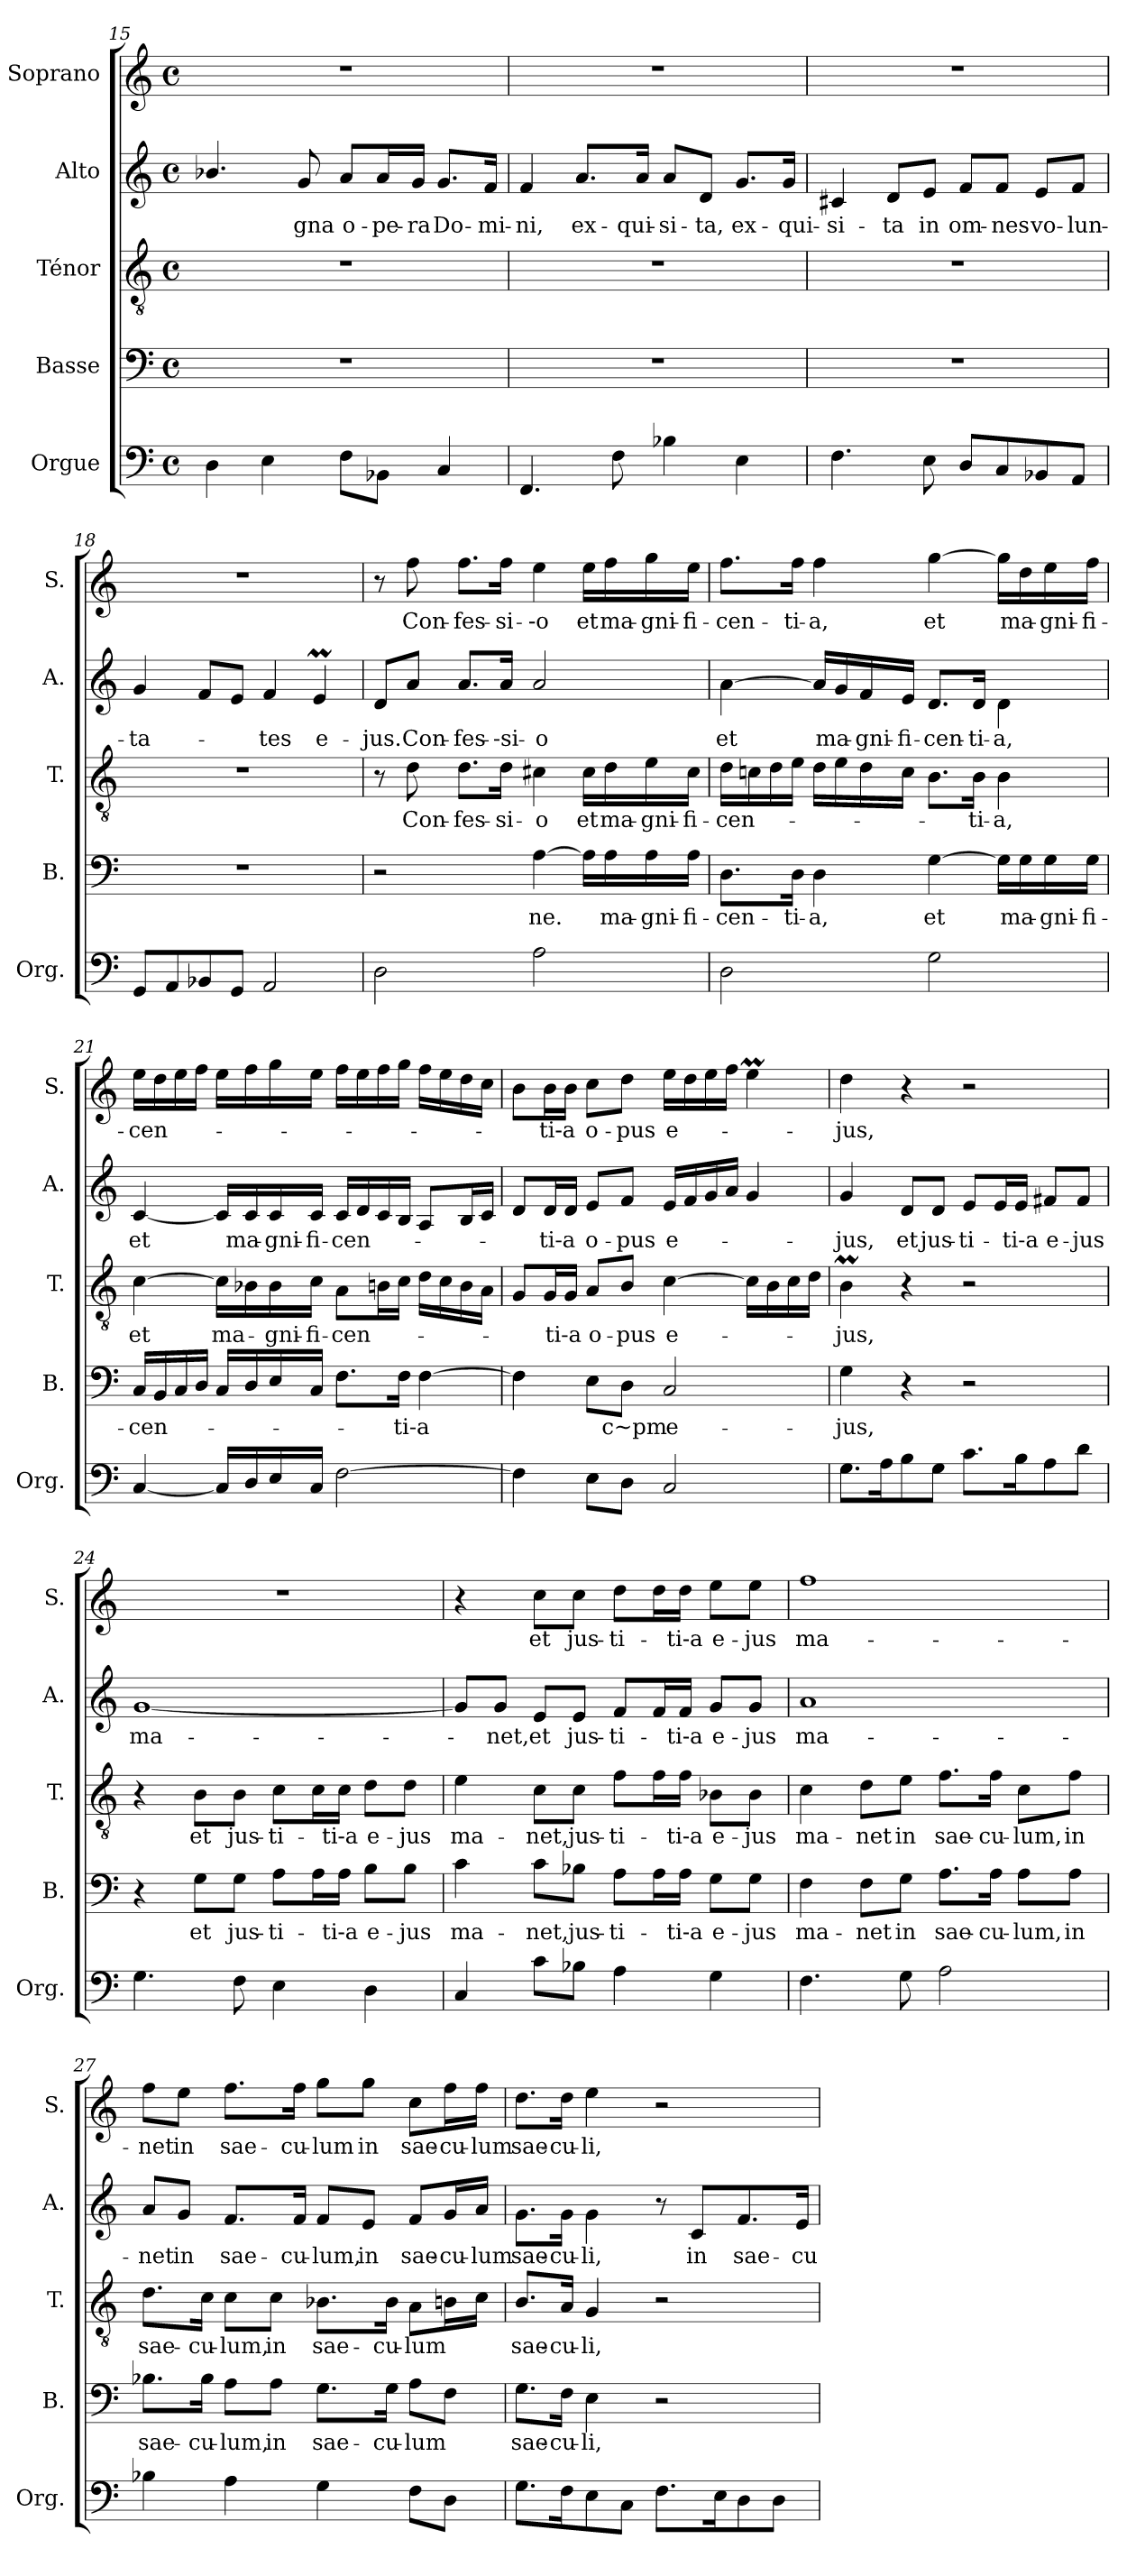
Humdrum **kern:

**kern	**kern	**text	**kern	**text	**kern	**text	**kern	**text
*part5	*part4	*part4	*part3	*part3	*part2	*part2	*part1	*part1
*staff5	*staff4	*staff4	*staff3	*staff3	*staff2	*staff2	*staff1	*staff1
*I"Orgue	*I"Basse	*	*I"Ténor	*	*I"Alto	*	*I"Soprano	*
*I'Org.	*I'B.	*	*I'T.	*	*I'A.	*	*I'S.	*
*clefF4	*clefF4	*	*clefGv2	*	*clefG2	*	*clefG2	*
*k[]	*k[]	*	*k[]	*	*k[]	*	*k[]	*
*M4/4	*M4/4	*	*M4/4	*	*M4/4	*	*M4/4	*
*met(c)	*met(c)	*	*met(c)	*	*met(c)	*	*met(c)	*
=15	=15	=15	=15	=15	=15	=15	=15	=15
4D\	1r	.	1r	.	4.b-X/	.	1r	.
4E\	.	.	.	.	.	.	.	.
!	!	!	!	!	!	!LO:LY:b	!	!
.	.	.	.	.	8g/	-gna	.	.
!	!	!	!	!	!	!LO:LY:b	!	!
8F\L	.	.	.	.	8a/L	o-	.	.
!	!	!	!	!	!	!LO:LY:b	!	!
8BB-X\J	.	.	.	.	16a/L	-pe-	.	.
!	!	!	!	!	!	!LO:LY:b	!	!
.	.	.	.	.	16g/JJ	-ra	.	.
!	!	!	!	!	!	!LO:LY:b	!	!
4C/	.	.	.	.	8.g/L	Do-	.	.
!	!	!	!	!	!	!LO:LY:b	!	!
.	.	.	.	.	16f/Jk	-mi-	.	.
=16	=16	=16	=16	=16	=16	=16	=16	=16
!	!	!	!	!	!	!LO:LY:b	!	!
4.FF/	1r	.	1r	.	4f/	-ni,	1r	.
!	!	!	!	!	!	!LO:LY:b	!	!
.	.	.	.	.	8.a/L	ex-	.	.
8F\	.	.	.	.	.	.	.	.
!	!	!	!	!	!	!LO:LY:b	!	!
.	.	.	.	.	16a/Jk	-qui-	.	.
!	!	!	!	!	!	!LO:LY:b	!	!
4B-X\	.	.	.	.	8a/L	-si-	.	.
!	!	!	!	!	!	!LO:LY:b	!	!
.	.	.	.	.	8d/J	-ta,	.	.
!	!	!	!	!	!	!LO:LY:b	!	!
4E\	.	.	.	.	8.g/L	ex-	.	.
!	!	!	!	!	!	!LO:LY:b	!	!
.	.	.	.	.	16g/Jk	-qui-	.	.
=17	=17	=17	=17	=17	=17	=17	=17	=17
!	!	!	!	!	!	!LO:LY:b	!	!
4.F\	1r	.	1r	.	4c#X/	-si-	1r	.
!	!	!	!	!	!	!LO:LY:b	!	!
.	.	.	.	.	8d/L	-ta	.	.
!	!	!	!	!	!	!LO:LY:b	!	!
8E\	.	.	.	.	8e/J	in	.	.
!	!	!	!	!	!	!LO:LY:b	!	!
8D/L	.	.	.	.	8f/L	om-	.	.
!	!	!	!	!	!	!LO:LY:b	!	!
8C/	.	.	.	.	8f/J	-nes	.	.
!	!	!	!	!	!	!LO:LY:b	!	!
8BB-X/	.	.	.	.	8e/L	vo-	.	.
!	!	!	!	!	!	!LO:LY:b	!	!
8AA/J	.	.	.	.	8f/J	-lun-	.	.
!!LO:PB:g=z
=18	=18	=18	=18	=18	=18	=18	=18	=18
!	!	!	!	!	!	!LO:LY:b	!	!
8GG/L	1r	.	1r	.	4g/	-ta-	1r	.
8AA/	.	.	.	.	.	.	.	.
8BB-X/	.	.	.	.	8f/L	.	.	.
8GG/J	.	.	.	.	8e/J	.	.	.
!	!	!	!	!	!	!LO:LY:b	!	!
2AA/	.	.	.	.	4f/	-tes	.	.
!	!	!	!	!	!	!LO:LY:b	!	!
.	.	.	.	.	4em/	e-	.	.
=19	=19	=19	=19	=19	=19	=19	=19	=19
!	!	!	!	!	!	!LO:LY:b	!	!
2D\	2r	.	8r	.	8d/L	-jus.	8r	.
!	!	!	!	!LO:LY:b	!	!LO:LY:b	!	!LO:LY:b
.	.	.	8d\	Con-	8a/J	Con-	8ff\	-Con-
!	!	!	!	!LO:LY:b	!	!LO:LY:b	!	!LO:LY:b
.	.	.	8.d\L	-fes-	8.a/L	-fes-	8.ff\L	-fes-
!	!	!	!	!LO:LY:b	!	!LO:LY:b	!	!LO:LY:b
.	.	.	16d\Jk	-si-	16a/Jk	--si--	16ff\Jk	-si-
!	!	!LO:LY:b	!	!LO:LY:b	!	!LO:LY:b	!	!LO:LY:b
2A\	[4A\	-ne.	4c#X\	-o	2a/	-o	4ee\	--o
!	!	!	!	!LO:LY:b	!	!	!	!LO:LY:b
.	16A\LL]	.	16c#\LL	et	.	.	16ee\LL	et
!	!	!LO:LY:b	!	!LO:LY:b	!	!	!	!LO:LY:b
.	16A\	ma-	16d\	ma-	.	.	16ff\	ma-
!	!	!LO:LY:b	!	!LO:LY:b	!	!	!	!LO:LY:b
.	16A\	-gni-	16e\	-gni-	.	.	16gg\	-gni-
!	!	!LO:LY:b	!	!LO:LY:b	!	!	!	!LO:LY:b
.	16A\JJ	-fi-	16c#\JJ	-fi-	.	.	16ee\JJ	-fi-
=20	=20	=20	=20	=20	=20	=20	=20	=20
!	!	!LO:LY:b	!	!LO:LY:b	!	!LO:LY:b	!	!LO:LY:b
2D\	8.D\L	-cen-	16d\LL	-cen-	[4a\	et	8.ff\L	-cen-
.	.	.	16cn\	.	.	.	.	.
.	.	.	16d\	.	.	.	.	.
!	!	!LO:LY:b	!	!	!	!	!	!LO:LY:b
.	16D\Jk	-ti-	16e\JJ	.	.	.	16ff\Jk	-ti-
!	!	!LO:LY:b	!	!	!	!	!	!LO:LY:b
.	4D\	-a,	16d\LL	.	16a/LL]	.	4ff\	-a,
!	!	!	!	!	!	!LO:LY:b	!	!
.	.	.	16e\	.	16g/	ma-	.	.
!	!	!	!	!	!	!LO:LY:b	!	!
.	.	.	16d\	.	16f/	-gni-	.	.
!	!	!	!	!	!	!LO:LY:b	!	!
.	.	.	16c\JJ	.	16e/JJ	-fi-	.	.
!	!	!LO:LY:b	!	!	!	!LO:LY:b	!	!LO:LY:b
2G\	[4G\	et	8.B\L	.	8.d/L	-cen-	[4gg\	et
!	!	!	!	!LO:LY:b	!	!LO:LY:b	!	!
.	.	.	16B\Jk	-ti-	16d/Jk	-ti-	.	.
!	!	!	!	!LO:LY:b	!	!LO:LY:b	!	!
.	16G\LL]	.	4B\	-a,	4d\	-a,	16gg\LL]	.
!	!	!LO:LY:b	!	!	!	!	!	!LO:LY:b
.	16G\	ma-	.	.	.	.	16dd\	ma-
!	!	!LO:LY:b	!	!	!	!	!	!LO:LY:b
.	16G\	-gni-	.	.	.	.	16ee\	-gni-
!	!	!LO:LY:b	!	!	!	!	!	!LO:LY:b
.	16G\JJ	-fi-	.	.	.	.	16ff\JJ	-fi-
!!LO:LB:g=z
=21	=21	=21	=21	=21	=21	=21	=21	=21
!	!	!LO:LY:b	!	!LO:LY:b	!	!LO:LY:b	!	!LO:LY:b
[4C/	16C/LL	-cen-	[4c\	et	[4c/	et	16ee\LL	-cen-
.	16BB/	.	.	.	.	.	16dd\	.
.	16C/	.	.	.	.	.	16ee\	.
.	16D/JJ	.	.	.	.	.	16ff\JJ	.
!	!	!	!	!LO:LY:b	!	!	!	!
16C/LL]	16C/LL	.	16c\LL]	ma-	16c/LL]	.	16ee\LL	.
!	!	!	!	!	!	!LO:LY:b	!	!
16D/	16D/	.	16B-X\	.	16c/	ma-	16ff\	.
!	!	!	!	!LO:LY:b	!	!LO:LY:b	!	!
16E/	16E/	.	16B-\	-gni-	16c/	-gni-	16gg\	.
!	!	!	!	!LO:LY:b	!	!LO:LY:b	!	!
16C/JJ	16C/JJ	.	16c\JJ	-fi-	16c/JJ	-fi-	16ee\JJ	.
!	!	!	!	!LO:LY:b	!	!LO:LY:b	!	!
[2F\	8.F\L	.	8A\L	-cen-	16c/LL	-cen-	16ff\LL	.
.	.	.	.	.	16d/	.	16ee\	.
.	.	.	16Bn\L	.	16c/	.	16ff\	.
!	!	!LO:LY:b	!	!	!	!	!	!
.	16F\Jk	-ti-a	16c\JJ	.	16B/JJ	.	16gg\JJ	.
.	[4F\	.	16d\LL	.	8A/L	.	16ff\LL	.
.	.	.	16c\	.	.	.	16ee\	.
.	.	.	16B\	.	16B/L	.	16dd\	.
.	.	.	16A\JJ	.	16c/JJ	.	16cc\JJ	.
=22	=22	=22	=22	=22	=22	=22	=22	=22
4F\]	4F\]	.	8G/L	.	8d/L	.	8b\L	.
!	!	!	!	!	!	!LO:LY:b	!	!LO:LY:b
.	.	.	16G/L	.	16d/L	-ti-a	16b\L	-ti-a
!	!	!	!	!LO:LY:b	!	!	!	!
.	.	.	16G/JJ	-ti-a	16d/JJ	.	16b\JJ	.
!	!	!	!	!LO:LY:b	!	!LO:LY:b	!	!LO:LY:b
8E\L	8E\L	.	8A/L	o-	8e/L	o-	8cc\L	o-
!	!	!LO:LY:b	!	!LO:LY:b	!	!LO:LY:b	!	!LO:LY:b
8D\J	8D\J	c~pm	8B/J	-pus	8f/J	-pus	8dd\J	-pus
!	!	!LO:LY:b	!	!LO:LY:b	!	!LO:LY:b	!	!LO:LY:b
2C/	2C/	e-	[4c\	e-	16e/LL	e-	16ee\LL	e-
.	.	.	.	.	16f/	.	16dd\	.
.	.	.	.	.	16g/	.	16ee\	.
.	.	.	.	.	16a/JJ	.	16ff\JJ	.
.	.	.	16c\LL]	.	4g/	.	4eem\	.
.	.	.	16B\	.	.	.	.	.
.	.	.	16c\	.	.	.	.	.
.	.	.	16d\JJ	.	.	.	.	.
=23	=23	=23	=23	=23	=23	=23	=23	=23
!	!	!LO:LY:b	!	!LO:LY:b	!	!LO:LY:b	!	!LO:LY:b
8.G\L	4G\	-jus,	4Bm\	-jus,	4g/	-jus,	4dd\	-jus,
16A\K	.	.	.	.	.	.	.	.
!	!	!	!	!	!	!LO:LY:b	!	!
8B\	4r	.	4r	.	8d/L	et	4r	.
!	!	!	!	!	!	!LO:LY:b	!	!
8G\J	.	.	.	.	8d/J	jus-	.	.
!	!	!	!	!	!	!LO:LY:b	!	!
8.c\L	2r	.	2r	.	8e/L	-ti-	2r	.
.	.	.	.	.	16e/L	.	.	.
!	!	!	!	!	!	!LO:LY:b	!	!
16B\K	.	.	.	.	16e/JJ	-ti-a	.	.
!	!	!	!	!	!	!LO:LY:b	!	!
8A\	.	.	.	.	8f#X/L	e--	.	.
!	!	!	!	!	!	!LO:LY:b	!	!
8d\J	.	.	.	.	8f#/J	-jus	.	.
=24	=24	=24	=24	=24	=24	=24	=24	=24
!	!	!	!	!	!	!LO:LY:b	!	!
4.G\	4r	.	4r	.	[1g	ma-	1r	.
!	!	!LO:LY:b	!	!LO:LY:b	!	!	!	!
.	8G\L	et	8B\L	et	.	.	.	.
!	!	!LO:LY:b	!	!LO:LY:b	!	!	!	!
8F\	8G\J	jus-	8B\J	jus-	.	.	.	.
!	!	!LO:LY:b	!	!LO:LY:b	!	!	!	!
4E\	8A\L	-ti-	8c\L	-ti-	.	.	.	.
.	16A\L	.	16c\L	.	.	.	.	.
!	!	!LO:LY:b	!	!LO:LY:b	!	!	!	!
.	16A\JJ	-ti-a	16c\JJ	-ti-a	.	.	.	.
!	!	!LO:LY:b	!	!LO:LY:b	!	!	!	!
4D\	8B\L	e-	8d\L	e-	.	.	.	.
!	!	!LO:LY:b	!	!LO:LY:b	!	!	!	!
.	8B\J	-jus	8d\J	-jus	.	.	.	.
!!LO:PB:g=z
=25	=25	=25	=25	=25	=25	=25	=25	=25
!	!	!LO:LY:b	!	!LO:LY:b	!	!	!	!
4C/	4c\	ma-	4e\	ma-	8g/L]	.	4r	.
!	!	!	!	!	!	!LO:LY:b	!	!
.	.	.	.	.	8g/J	-net,	.	.
!	!	!LO:LY:b	!	!LO:LY:b	!	!LO:LY:b	!	!LO:LY:b
8c\L	8c\L	-net,	8c\L	-net,	8e/L	et	8cc\L	et
!	!	!LO:LY:b	!	!LO:LY:b	!	!LO:LY:b	!	!LO:LY:b
8B-X\J	8B-X\J	jus-	8c\J	jus-	8e/J	jus-	8cc\J	jus-
!	!	!LO:LY:b	!	!LO:LY:b	!	!LO:LY:b	!	!LO:LY:b
4A\	8A\L	-ti-	8f\L	-ti-	8f/L	-ti-	8dd\L	-ti-
.	16A\L	.	16f\L	.	16f/L	.	16dd\L	.
!	!	!LO:LY:b	!	!LO:LY:b	!	!LO:LY:b	!	!LO:LY:b
.	16A\JJ	-ti-a	16f\JJ	-ti-a	16f/JJ	-ti-a	16dd\JJ	-ti-a
!	!	!LO:LY:b	!	!LO:LY:b	!	!LO:LY:b	!	!LO:LY:b
4G\	8G\L	e-	8B-X\L	e-	8g/L	e-	8ee\L	e-
!	!	!LO:LY:b	!	!LO:LY:b	!	!LO:LY:b	!	!LO:LY:b
.	8G\J	-jus	8B-\J	-jus	8g/J	-jus	8ee\J	-jus
=26	=26	=26	=26	=26	=26	=26	=26	=26
!	!	!LO:LY:b	!	!LO:LY:b	!	!LO:LY:b	!	!LO:LY:b
4.F\	4F\	ma-	4c\	ma-	1a	ma-	1ff	ma-
!	!	!LO:LY:b	!	!LO:LY:b	!	!	!	!
.	8F\L	-net	8d\L	-net	.	.	.	.
!	!	!LO:LY:b	!	!LO:LY:b	!	!	!	!
8G\	8G\J	in	8e\J	in	.	.	.	.
!	!	!LO:LY:b	!	!LO:LY:b	!	!	!	!
2A\	8.A\L	sae-	8.f\L	sae-	.	.	.	.
!	!	!LO:LY:b	!	!LO:LY:b	!	!	!	!
.	16A\Jk	-cu-	16f\Jk	-cu-	.	.	.	.
!	!	!LO:LY:b	!	!LO:LY:b	!	!	!	!
.	8A\L	-lum,	8c\L	-lum,	.	.	.	.
!	!	!LO:LY:b	!	!LO:LY:b	!	!	!	!
.	8A\J	in	8f\J	in	.	.	.	.
=27	=27	=27	=27	=27	=27	=27	=27	=27
!	!	!LO:LY:b	!	!LO:LY:b	!	!LO:LY:b	!	!LO:LY:b
4B-X\	8.B-X\L	sae-	8.d\L	sae-	8a/L	-net	8ff\L	-net
!	!	!	!	!	!	!LO:LY:b	!	!LO:LY:b
.	.	.	.	.	8g/J	in	8ee\J	in
!	!	!LO:LY:b	!	!LO:LY:b	!	!	!	!
.	16B-\Jk	-cu-	16c\Jk	-cu-	.	.	.	.
!	!	!LO:LY:b	!	!LO:LY:b	!	!LO:LY:b	!	!LO:LY:b
4A\	8A\L	-lum,	8c\L	-lum,	8.f/L	sae-	8.ff\L	sae-
!	!	!LO:LY:b	!	!LO:LY:b	!	!	!	!
.	8A\J	in	8c\J	in	.	.	.	.
!	!	!	!	!	!	!LO:LY:b	!	!LO:LY:b
.	.	.	.	.	16f/Jk	-cu-	16ff\Jk	-cu-
!	!	!LO:LY:b	!	!LO:LY:b	!	!LO:LY:b	!	!LO:LY:b
4G\	8.G\L	sae-	8.B-X\L	sae-	8f/L	-lum,	8gg\L	-lum
!	!	!	!	!	!	!LO:LY:b	!	!LO:LY:b
.	.	.	.	.	8e/J	in	8gg\J	in
!	!	!LO:LY:b	!	!LO:LY:b	!	!	!	!
.	16G\Jk	-cu-	16B-\Jk	-cu-	.	.	.	.
!	!	!LO:LY:b	!	!LO:LY:b	!	!LO:LY:b	!	!LO:LY:b
8F\L	8A\L	-lum	8A\L	-lum	8f/L	sae-	8cc\L	sae-
!	!	!	!	!	!	!LO:LY:b	!	!LO:LY:b
8D\J	8F\J	.	16Bn\L	.	16g/L	-cu-	16ff\L	-cu-
!	!	!	!	!	!	!LO:LY:b	!	!LO:LY:b
.	.	.	16c\JJ	.	16a/JJ	-lum	16ff\JJ	-lum
=28	=28	=28	=28	=28	=28	=28	=28	=28
!	!	!LO:LY:b	!	!LO:LY:b	!	!LO:LY:b	!	!LO:LY:b
8.G\L	8.G\L	sae-	8.B/L	sae-	8.g\L	sae-	8.dd\L	sae-
!	!	!LO:LY:b	!	!LO:LY:b	!	!LO:LY:b	!	!LO:LY:b
16F\K	16F\Jk	-cu-	16A/Jk	-cu-	16g\Jk	-cu-	16dd\Jk	-cu-
!	!	!LO:LY:b	!	!LO:LY:b	!	!LO:LY:b	!	!LO:LY:b
8E\	4E\	-li,	4G/	-li,	4g\	-li,	4ee\	-li,
8C\J	.	.	.	.	.	.	.	.
8.F\L	2r	.	2r	.	8r	.	2r	.
!	!	!	!	!	!	!LO:LY:b	!	!
.	.	.	.	.	8c/L	in	.	.
16E\K	.	.	.	.	.	.	.	.
!	!	!	!	!	!	!LO:LY:b	!	!
8D\	.	.	.	.	8.f/	sae-	.	.
8D\J	.	.	.	.	.	.	.	.
!	!	!	!	!	!	!LO:LY:b	!	!
.	.	.	.	.	16e/Jk	-cu--	.	.
=	=	=	=	=	=	=	=	=
*-	*-	*-	*-	*-	*-	*-	*-	*-
